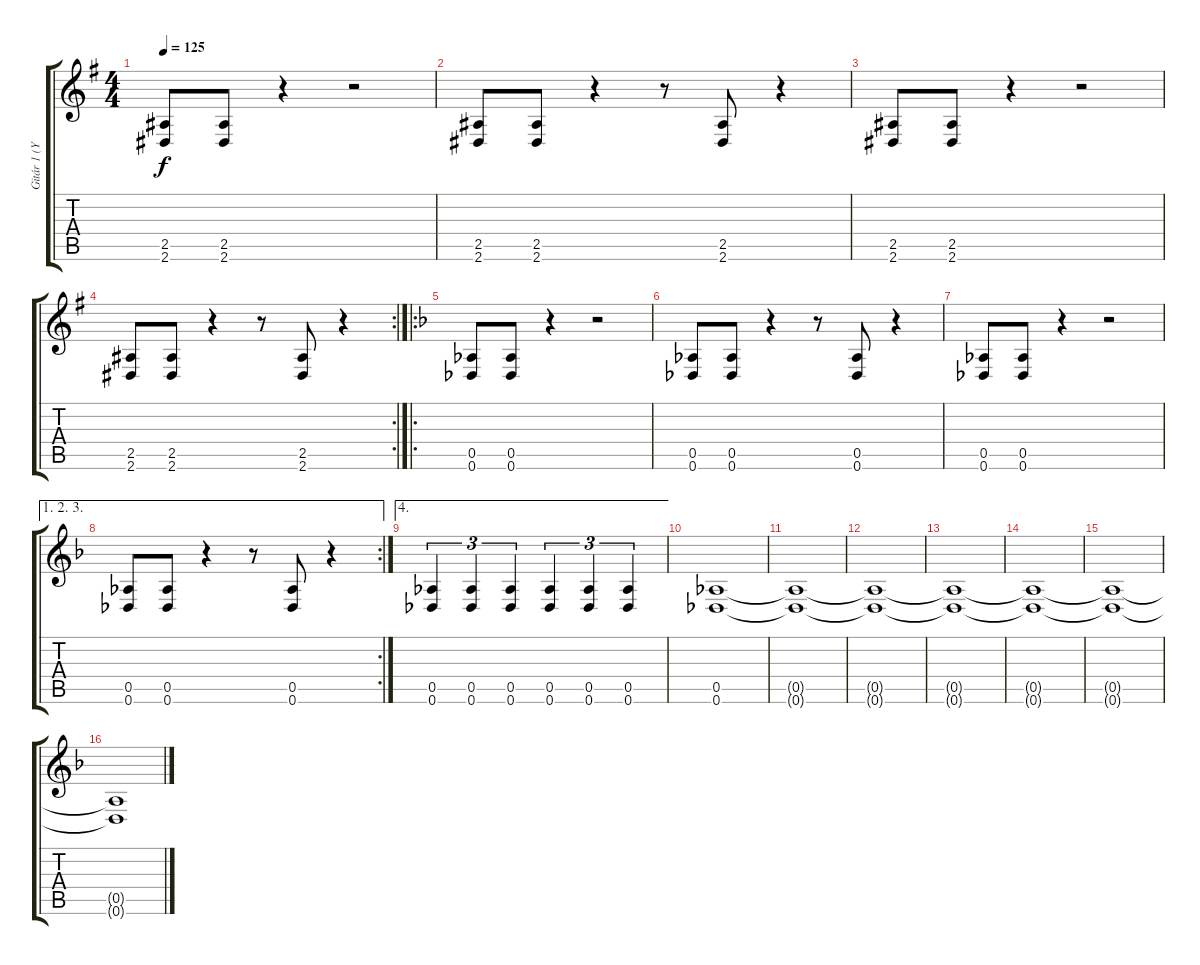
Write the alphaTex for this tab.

\track ("Gitár 1 (Yngwie Malmsteen)" "Gitár 1 (Y") {instrument distortionguitar}
\staff {score tabs}
\tuning (Eb4 Bb3 Gb3 Db3 Ab2 Db2) {hide}
\ts (4 4)
\tempo 125
\clef g2
\ks g
(2.5 2.6).8{dy f} (2.5 2.6).8 r.4 r.2 |
(2.5 2.6).8 (2.5 2.6).8 r.4 r.8 (2.5 2.6).8 r.4 |
(2.5 2.6).8 (2.5 2.6).8 r.4 r.2 |
\rc 2
(2.5 2.6).8 (2.5 2.6).8 r.4 r.8 (2.5 2.6).8 r.4 |
\ro
\ks f
(0.5 0.6).8 (0.5 0.6).8 r.4 r.2 |
(0.5 0.6).8 (0.5 0.6).8 r.4 r.8 (0.5 0.6).8 r.4 |
(0.5 0.6).8 (0.5 0.6).8 r.4 r.2 |
\ae (1 2 3)
\rc 2
(0.5 0.6).8 (0.5 0.6).8 r.4 r.8 (0.5 0.6).8 r.4 |
\ae 4
(0.5 0.6).4{tu (3 2)} (0.5 0.6).4{tu (3 2)} (0.5 0.6).4{tu (3 2)} (0.5 0.6).4{tu (3 2)} (0.5 0.6).4{tu (3 2)} (0.5 0.6).4{tu (3 2)} |
(0.5 0.6).1 |
(0.5{t} 0.6{t}).1 |
(0.5{t} 0.6{t}).1 |
(0.5{t} 0.6{t}).1 |
(0.5{t} 0.6{t}).1 |
(0.5{t} 0.6{t}).1 |
(0.5{t} 0.6{t}).1
